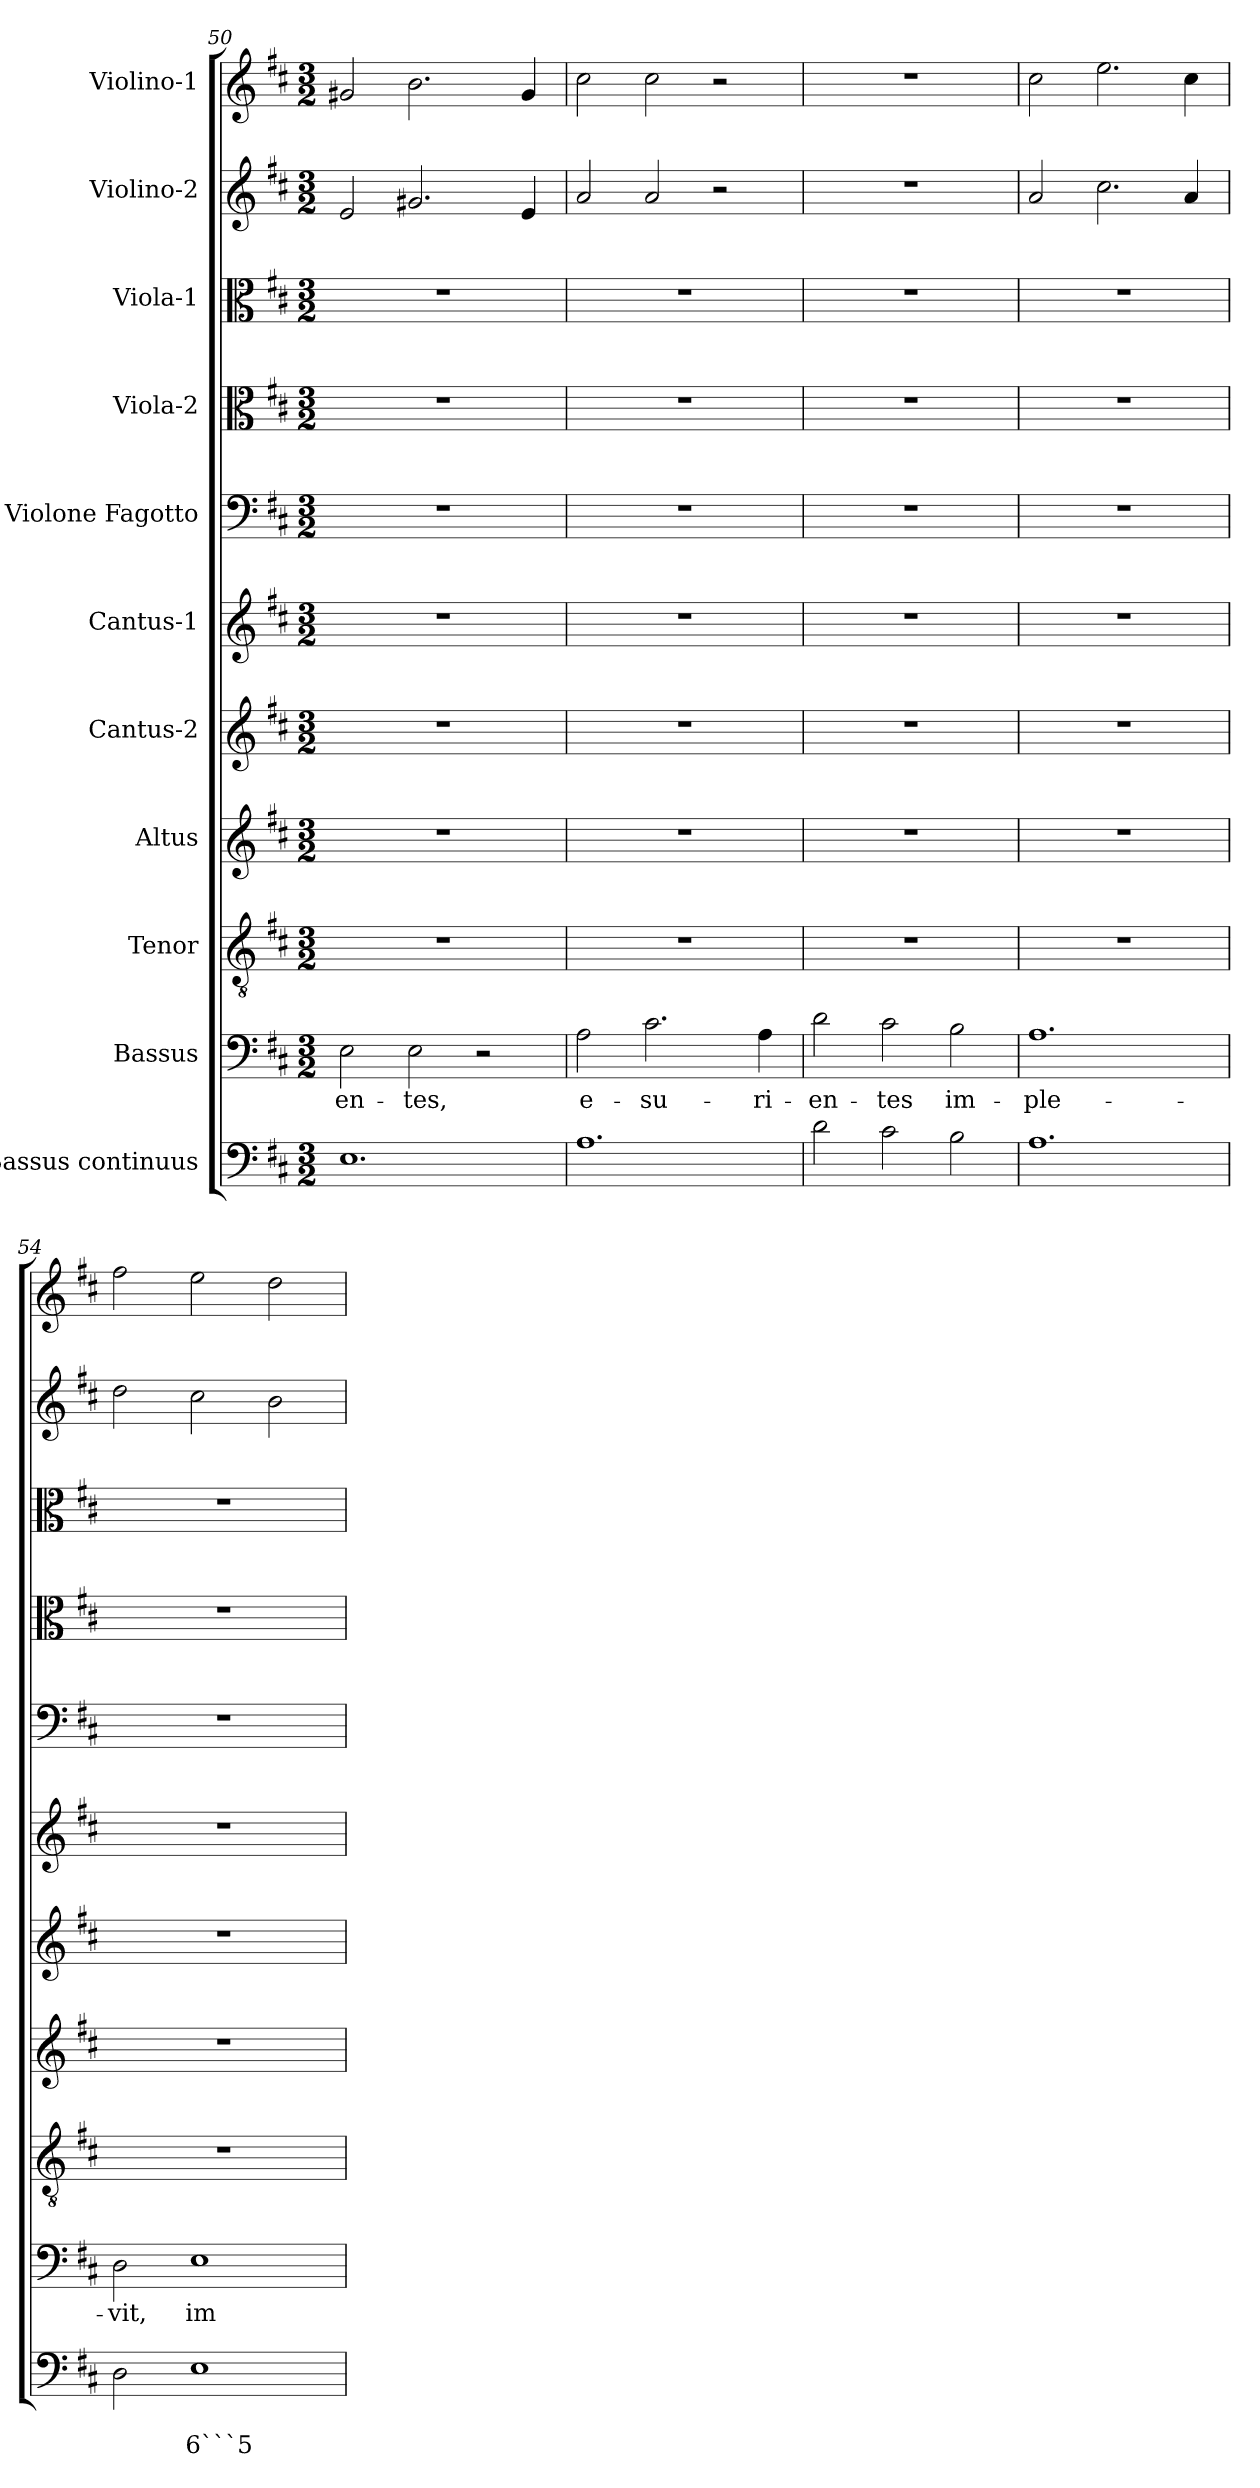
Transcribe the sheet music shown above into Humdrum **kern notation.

**kern	**text	**text	**kern	**text	**kern	**kern	**kern	**kern	**kern	**kern	**kern	**kern	**kern
*part11	*part11	*part11	*part10	*part10	*part9	*part8	*part7	*part6	*part5	*part4	*part3	*part2	*part1
*staff11	*staff11	*staff11	*staff10	*staff10	*staff9	*staff8	*staff7	*staff6	*staff5	*staff4	*staff3	*staff2	*staff1
*I"Bassus continuus	*	*	*I"Bassus	*	*I"Tenor	*I"Altus	*I"Cantus-2	*I"Cantus-1	*I"Violone Fagotto	*I"Viola-2	*I"Viola-1	*I"Violino-2	*I"Violino-1
*clefF4	*	*	*clefF4	*	*clefGv2	*clefG2	*clefG2	*clefG2	*clefF4	*clefC3	*clefC3	*clefG2	*clefG2
*k[f#c#]	*	*	*k[f#c#]	*	*k[f#c#]	*k[f#c#]	*k[f#c#]	*k[f#c#]	*k[f#c#]	*k[f#c#]	*k[f#c#]	*k[f#c#]	*k[f#c#]
*D:	*	*	*D:	*	*D:	*D:	*D:	*D:	*D:	*D:	*D:	*D:	*D:
*M3/2	*	*	*M3/2	*	*M3/2	*M3/2	*M3/2	*M3/2	*M3/2	*M3/2	*M3/2	*M3/2	*M3/2
=50	=50	=50	=50	=50	=50	=50	=50	=50	=50	=50	=50	=50	=50
!	!	!	!	!LO:LY:b	!	!	!	!	!	!	!	!	!
1.E	.	.	2E\	-en-	1.r	1.r	1.r	1.r	1.r	1.r	1.r	2e/	2g#X/
!	!	!	!	!LO:LY:b	!	!	!	!	!	!	!	!	!
.	.	.	2E\	-tes,	.	.	.	.	.	.	.	2.g#X/	2.b\
.	.	.	2r	.	.	.	.	.	.	.	.	.	.
.	.	.	.	.	.	.	.	.	.	.	.	4e/	4g#/
=51	=51	=51	=51	=51	=51	=51	=51	=51	=51	=51	=51	=51	=51
!	!	!	!	!LO:LY:b	!	!	!	!	!	!	!	!	!
1.A	.	.	2A\	e-	1.r	1.r	1.r	1.r	1.r	1.r	1.r	2a/	2cc#\
!	!	!	!	!LO:LY:b	!	!	!	!	!	!	!	!	!
.	.	.	2.c#\	-su-	.	.	.	.	.	.	.	2a/	2cc#\
.	.	.	.	.	.	.	.	.	.	.	.	2r	2r
!	!	!	!	!LO:LY:b	!	!	!	!	!	!	!	!	!
.	.	.	4A\	-ri-	.	.	.	.	.	.	.	.	.
=52	=52	=52	=52	=52	=52	=52	=52	=52	=52	=52	=52	=52	=52
!	!	!	!	!LO:LY:b	!	!	!	!	!	!	!	!	!
2d\	.	.	2d\	-en-	1.r	1.r	1.r	1.r	1.r	1.r	1.r	1.r	1.r
!	!	!	!	!LO:LY:b	!	!	!	!	!	!	!	!	!
2c#\	.	.	2c#\	-tes	.	.	.	.	.	.	.	.	.
!	!	!	!	!LO:LY:b	!	!	!	!	!	!	!	!	!
2B\	.	.	2B\	im-	.	.	.	.	.	.	.	.	.
=53	=53	=53	=53	=53	=53	=53	=53	=53	=53	=53	=53	=53	=53
!	!	!	!	!LO:LY:b	!	!	!	!	!	!	!	!	!
1.A	.	.	1.A	-ple-	1.r	1.r	1.r	1.r	1.r	1.r	1.r	2a/	2cc#\
.	.	.	.	.	.	.	.	.	.	.	.	2.cc#\	2.ee\
.	.	.	.	.	.	.	.	.	.	.	.	4a/	4cc#\
=54	=54	=54	=54	=54	=54	=54	=54	=54	=54	=54	=54	=54	=54
!	!	!	!	!LO:LY:b	!	!	!	!	!	!	!	!	!
2D\	.	.	2D\	-vit,	1.r	1.r	1.r	1.r	1.r	1.r	1.r	2dd\	2ff#\
!	!	!LO:LY:b	!	!LO:LY:b	!	!	!	!	!	!	!	!	!
1E	.	6```5	1E	im-	.	.	.	.	.	.	.	2cc#\	2ee\
.	.	.	.	.	.	.	.	.	.	.	.	2b\	2dd\
=	=	=	=	=	=	=	=	=	=	=	=	=	=
*-	*-	*-	*-	*-	*-	*-	*-	*-	*-	*-	*-	*-	*-
